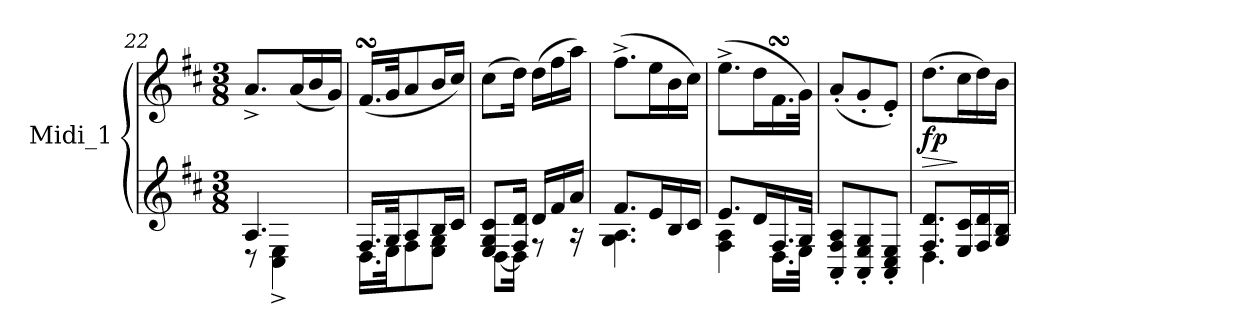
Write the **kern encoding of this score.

**kern	**kern	**dynam
*part1	*part1	*part1
*staff2	*staff1	*staff1/2
*I"Midi_1	*	*
*clefG2	*clefG2	*
*k[f#c#]	*k[f#c#]	*
*D:	*D:	*
*M3/8	*M3/8	*
=22	=22	=22
*^	*	*
4.A/	8r	8.a^/L	.
.	4C#\^ 4E\^	.	.
.	.	(>16a/L	.
.	.	16b/	.
.	.	16g/JJ)	.
=23	=23	=23	=23
16.F#/LL	16.D\LL	(>16.f#sSsS/LL	.
32G/JK	32E\JK	32g/JK	.
8A/	8F#\	8a/	.
16B/L	8E\ 8G\J	16b/L	.
16c#/JJ	.	16cc#/JJ)	.
=24	=24	=24	=24
8E/ 8G/ 8c#/L	[8D\L	(>8cc#\L	.
16F#/ 16d/Jk	16D\Jk]	16dd\Jk)	.
16d/LL	8r	(>16dd\LL	.
16f#/	.	16ff#\	.
16a/JJ	16r	16aa\JJ)	.
=25	=25	=25	=25
8.f#/L	4.G\ 4.A\	(>8.ff#^\L	.
16e/L	.	16ee\L	.
16B/	.	16b\	.
16c#/JJ	.	16cc#\JJ)	.
=26	=26	=26	=26
8.e/L	4F#\ 4A\	(>8.ee^\L	.
16d/L	.	16dd\L	.
16.F#/	16.D\LL	16.f#sSsS\	.
32G/JJk	32E\JJk	32g\JJk)	.
*v	*v	*	*
!!LO:LB:g=z
=27	=27	=27
8AA/' 8F#/' 8A/'L	(>8a'/L	.
8AA/' 8E/' 8G/'	8g'/	.
8AA/' 8C#/' 8E/'J	8e'/J)	.
=28	=28	=28
*^	*	*
!	!	!	!LO:HP:b
!	!	!	!LO:DY:n=1:b
8.F#/ 8.d/L	4.D\	(>8.dd\L	> fp
16E/ 16c#/L	.	16cc#\L	]
16F#/ 16d/	.	16dd\)	.
16G/ 16B/JJ	.	16b\JJ	.
*v	*v	*	*
=	=	=
*-	*-	*-
